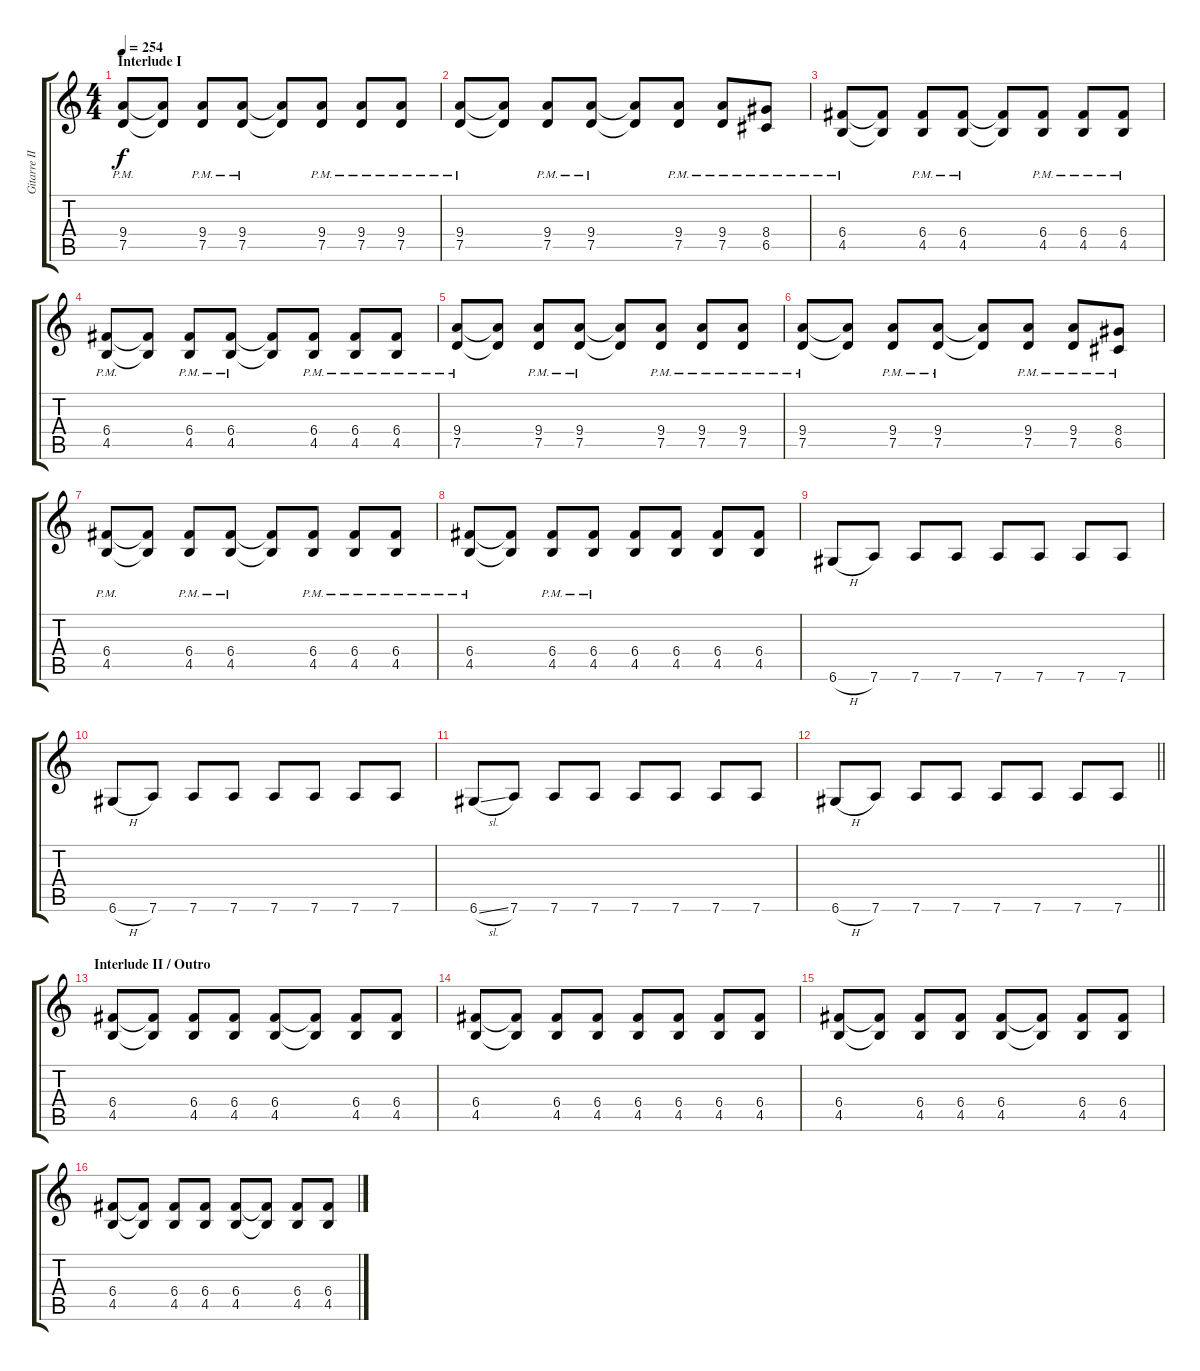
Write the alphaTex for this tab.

\track ("Gitarre II" "Gitarre II") {instrument distortionguitar}
\staff {score tabs}
\tuning (D4 A3 F3 C3 G2 D2) {hide}
\ts (4 4)
\section ("" "Interlude I")
\tempo 254
\clef g2
\ks c
(9.4{pm} 7.5{pm}).8{dy f} (9.4{t} 7.5{t}).8 (9.4{pm} 7.5{pm}).8 (9.4{pm} 7.5{pm}).8 (9.4{t} 7.5{t}).8 (9.4{pm} 7.5{pm}).8 (9.4{pm} 7.5{pm}).8 (9.4{pm} 7.5{pm}).8 |
(9.4{pm} 7.5{pm}).8 (9.4{t} 7.5{t}).8 (9.4{pm} 7.5{pm}).8 (9.4{pm} 7.5{pm}).8 (9.4{t} 7.5{t}).8 (9.4{pm} 7.5{pm}).8 (9.4{pm} 7.5{pm}).8 (8.4{pm} 6.5{pm}).8 |
(6.4{pm} 4.5{pm}).8 (6.4{t} 4.5{t}).8 (6.4{pm} 4.5{pm}).8 (6.4{pm} 4.5{pm}).8 (6.4{t} 4.5{t}).8 (6.4{pm} 4.5{pm}).8 (6.4{pm} 4.5{pm}).8 (6.4{pm} 4.5{pm}).8 |
(6.4{pm} 4.5{pm}).8 (6.4{t} 4.5{t}).8 (6.4{pm} 4.5{pm}).8 (6.4{pm} 4.5{pm}).8 (6.4{t} 4.5{t}).8 (6.4{pm} 4.5{pm}).8 (6.4{pm} 4.5{pm}).8 (6.4{pm} 4.5{pm}).8 |
(9.4{pm} 7.5{pm}).8 (9.4{t} 7.5{t}).8 (9.4{pm} 7.5{pm}).8 (9.4{pm} 7.5{pm}).8 (9.4{t} 7.5{t}).8 (9.4{pm} 7.5{pm}).8 (9.4{pm} 7.5{pm}).8 (9.4{pm} 7.5{pm}).8 |
(9.4{pm} 7.5{pm}).8 (9.4{t} 7.5{t}).8 (9.4{pm} 7.5{pm}).8 (9.4{pm} 7.5{pm}).8 (9.4{t} 7.5{t}).8 (9.4{pm} 7.5{pm}).8 (9.4{pm} 7.5{pm}).8 (8.4{pm} 6.5{pm}).8 |
(6.4{pm} 4.5{pm}).8 (6.4{t} 4.5{t}).8 (6.4{pm} 4.5{pm}).8 (6.4{pm} 4.5{pm}).8 (6.4{t} 4.5{t}).8 (6.4{pm} 4.5{pm}).8 (6.4{pm} 4.5{pm}).8 (6.4{pm} 4.5{pm}).8 |
(6.4{pm} 4.5{pm}).8 (6.4{t} 4.5{t}).8 (6.4{pm} 4.5{pm}).8 (6.4{pm} 4.5{pm}).8 (6.4 4.5).8 (6.4 4.5).8 (6.4 4.5).8 (6.4 4.5).8 |
6.6{h}.8 7.6.8 7.6.8 7.6.8 7.6.8 7.6.8 7.6.8 7.6.8 |
6.6{h}.8 7.6.8 7.6.8 7.6.8 7.6.8 7.6.8 7.6.8 7.6.8 |
6.6{sl}.8 7.6.8 7.6.8 7.6.8 7.6.8 7.6.8 7.6.8 7.6.8 |
\barLineRight lightlight
6.6{h}.8 7.6.8 7.6.8 7.6.8 7.6.8 7.6.8 7.6.8 7.6.8 |
\section ("" "Interlude II / Outro")
(6.4 4.5).8 (6.4{t} 4.5{t}).8 (6.4 4.5).8 (6.4 4.5).8 (6.4 4.5).8 (6.4{t} 4.5{t}).8 (6.4 4.5).8 (6.4 4.5).8 |
(6.4 4.5).8 (6.4{t} 4.5{t}).8 (6.4 4.5).8 (6.4 4.5).8 (6.4 4.5).8 (6.4 4.5).8 (6.4 4.5).8 (6.4 4.5).8 |
(6.4 4.5).8 (6.4{t} 4.5{t}).8 (6.4 4.5).8 (6.4 4.5).8 (6.4 4.5).8 (6.4{t} 4.5{t}).8 (6.4 4.5).8 (6.4 4.5).8 |
(6.4 4.5).8 (6.4{t} 4.5{t}).8 (6.4 4.5).8 (6.4 4.5).8 (6.4 4.5).8 (6.4{t} 4.5{t}).8 (6.4 4.5).8 (6.4 4.5).8
